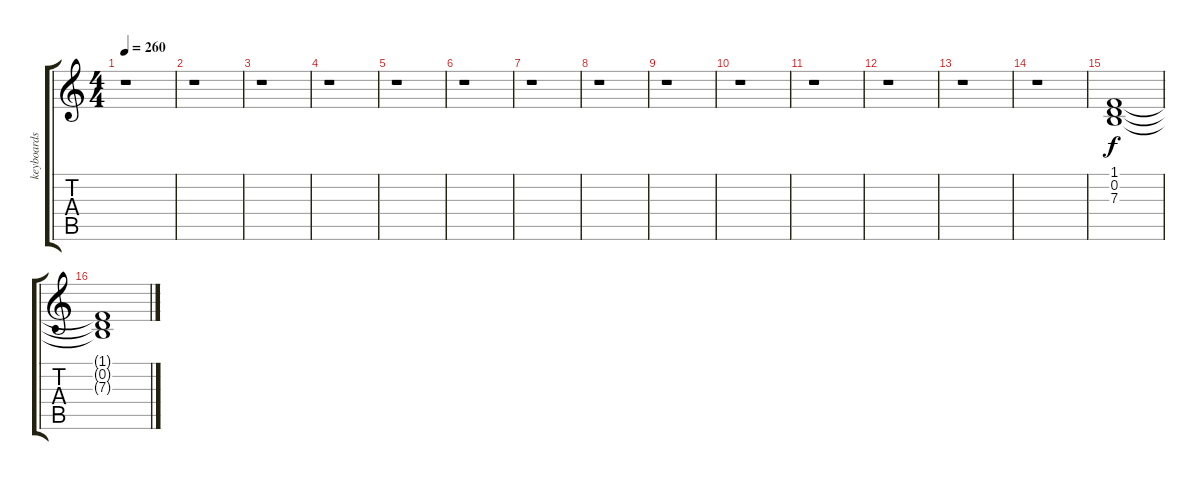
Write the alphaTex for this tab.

\track ("keyboards" "keyboards") {instrument rockorgan}
\staff {score tabs}
\tuning (E4 B3 G3 D3 A2 E2) {hide}
\ts (4 4)
\tempo 260
\clef g2
\ks c
r.1{dy f} |
r.1 |
r.1 |
r.1 |
r.1 |
r.1 |
r.1 |
r.1 |
r.1 |
r.1 |
r.1 |
r.1 |
r.1 |
r.1 |
(1.1 0.2 7.3).1 |
(1.1{t} 0.2{t} 7.3{t}).1
